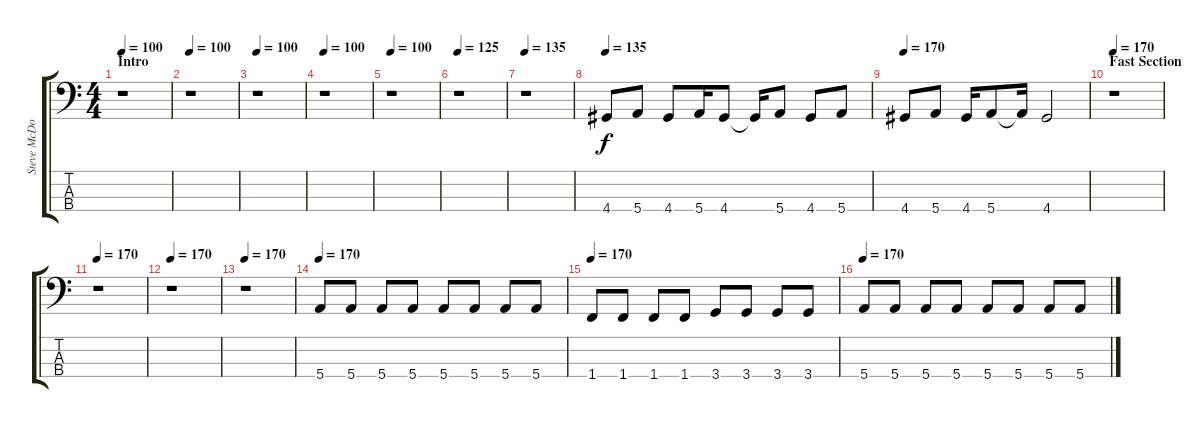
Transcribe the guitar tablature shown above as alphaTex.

\track ("Steve McDonald (Bass)" "Steve McDo") {instrument electricbasspick}
\staff {score tabs}
\tuning (G2 D2 A1 E1) {hide}
\ts (4 4)
\section ("" "Intro")
\tempo 100
\clef f4
\ks c
r.1{dy f instrument electricbasspick} |
\tempo 100
r.1 |
\tempo 100
r.1 |
\tempo 100
r.1 |
\tempo 100
r.1 |
\tempo 125
r.1 |
\tempo 135
r.1 |
\tempo 135
4.4.8 5.4.8 4.4.8 5.4.16 4.4.8 4.4{t}.16 5.4.8 4.4.8 5.4.8 |
\tempo 170
4.4.8 5.4.8 4.4.16 5.4.8 5.4{t}.16 4.4.2 |
\section ("" "Fast Section")
\tempo 170
r.1 |
\tempo 170
r.1 |
\tempo 170
r.1 |
\tempo 170
r.1 |
\tempo 170
5.4.8 5.4.8 5.4.8 5.4.8 5.4.8 5.4.8 5.4.8 5.4.8 |
\tempo 170
1.4.8 1.4.8 1.4.8 1.4.8 3.4.8 3.4.8 3.4.8 3.4.8 |
\tempo 170
5.4.8 5.4.8 5.4.8 5.4.8 5.4.8 5.4.8 5.4.8 5.4.8
